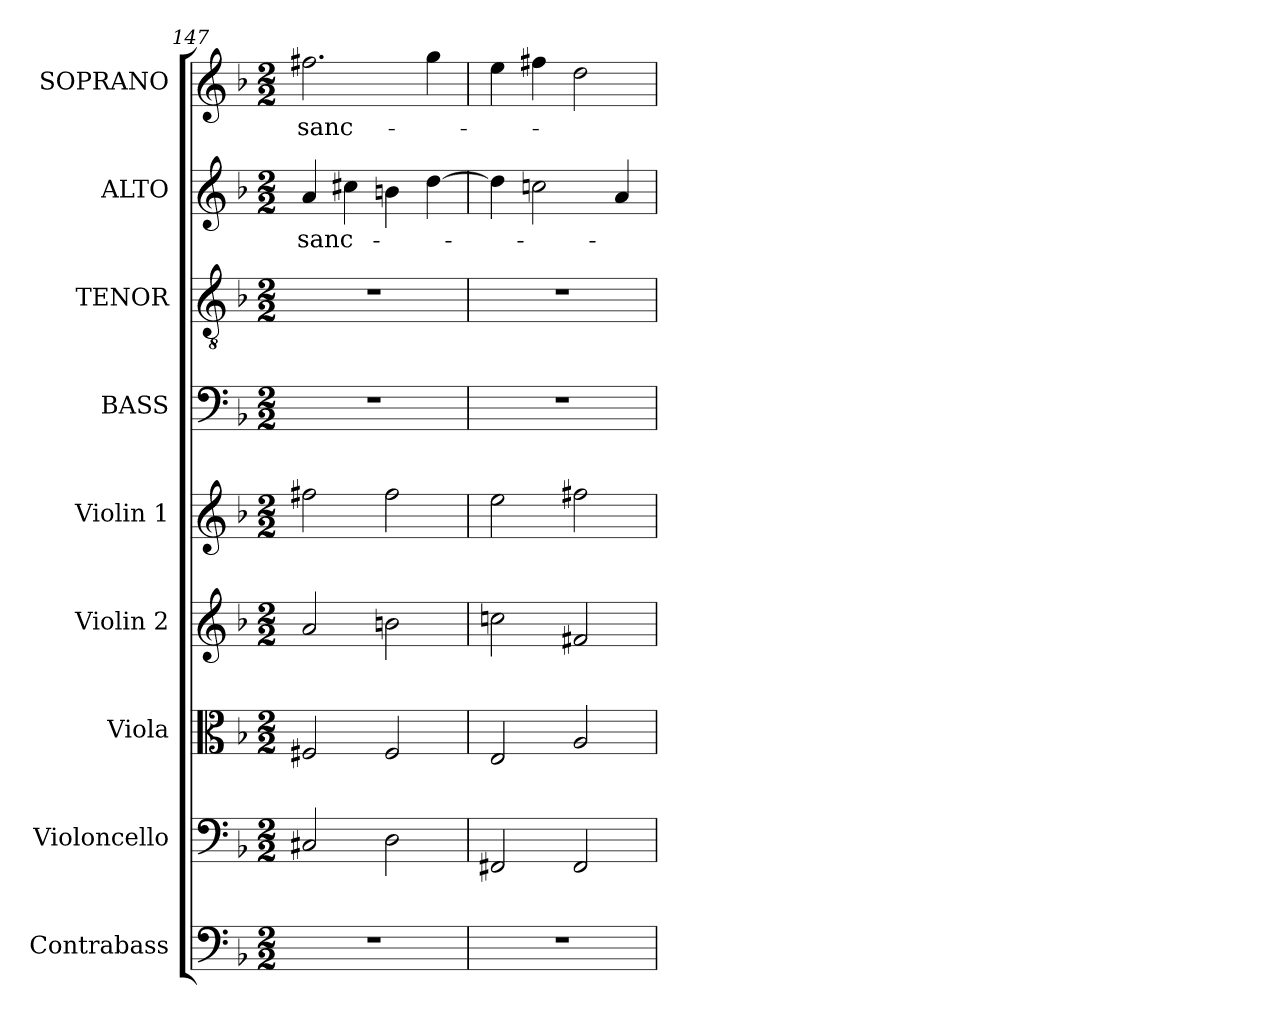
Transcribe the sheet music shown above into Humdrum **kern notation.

**kern	**kern	**kern	**kern	**kern	**kern	**kern	**kern	**text	**kern	**text
*part9	*part8	*part7	*part6	*part5	*part4	*part3	*part2	*part2	*part1	*part1
*staff9	*staff8	*staff7	*staff6	*staff5	*staff4	*staff3	*staff2	*staff2	*staff1	*staff1
*I"Contrabass	*I"Violoncello	*I"Viola	*I"Violin 2	*I"Violin 1	*I"BASS	*I"TENOR	*I"ALTO	*	*I"SOPRANO	*
*I'Cb.	*I'Vc.	*I'Vla.	*I'Vln. 2	*I'Vln. 1	*I'B.	*I'T.	*I'A.	*	*I'S.	*
*clefF4	*clefF4	*clefC3	*clefG2	*clefG2	*clefF4	*clefGv2	*clefG2	*	*clefG2	*
*ITrd7c12	*	*	*	*	*	*ITrd7c12	*	*	*	*
*k[b-]	*k[b-]	*k[b-]	*k[b-]	*k[b-]	*k[b-]	*k[b-]	*k[b-]	*	*k[b-]	*
*F:	*F:	*F:	*F:	*F:	*F:	*F:	*F:	*	*F:	*
*M2/2	*M2/2	*M2/2	*M2/2	*M2/2	*M2/2	*M2/2	*M2/2	*	*M2/2	*
=147	=147	=147	=147	=147	=147	=147	=147	=147	=147	=147
!	!	!	!	!	!	!	!	!LO:LY:b:color=#000000	!	!
!	!	!	!	!	!	!	!	!	!	!LO:LY:b:color=#000000
1r	2C#Xi/	2F#Xi/	2ai/	2ff#Xi\	1r	1r	4ai/	sanc-	2.ff#Xi\	sanc-
.	.	.	.	.	.	.	4cc#Xi\	.	.	.
.	2Di\	2F#i/	2bni\	2ff#i\	.	.	4bni\	.	.	.
.	.	.	.	.	.	.	[>4ddi\	.	4ggi\	.
=148	=148	=148	=148	=148	=148	=148	=148	=148	=148	=148
1r	2FF#Xi/	2Ei/	2ccni\	2eei\	1r	1r	4ddi\]	.	4eei\	.
.	.	.	.	.	.	.	2ccni\	.	4ff#Xi\	.
.	2FF#i/	2Ai/	2f#Xi/	2ff#Xi\	.	.	.	.	2ddi\	.
.	.	.	.	.	.	.	4ai/	.	.	.
=	=	=	=	=	=	=	=	=	=	=
*-	*-	*-	*-	*-	*-	*-	*-	*-	*-	*-
